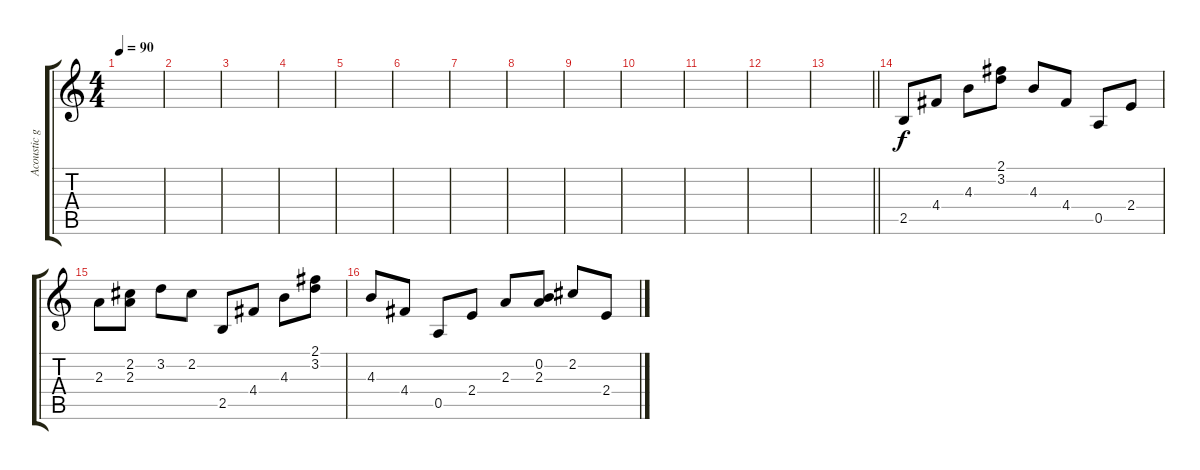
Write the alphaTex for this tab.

\track ("Acoustic guitar" "Acoustic g") {instrument acousticguitarsteel}
\staff {score tabs}
\tuning (E4 B3 G3 D3 A2 E2) {hide}
\ts (4 4)
\tempo 90
\clef g2
\ks c
|
|
|
|
|
|
|
|
|
|
|
|
\barLineRight lightlight
|
2.5.8 4.4.8 4.3.8 (2.1 3.2).8 4.3.8 4.4.8 0.5.8 2.4.8 |
2.3.8 (2.2 2.3).8 3.2.8 2.2.8 2.5.8 4.4.8 4.3.8 (2.1 3.2).8 |
4.3.8 4.4.8 0.5.8 2.4.8 2.3.8 (0.2 2.3).8 2.2.8 2.4.8
